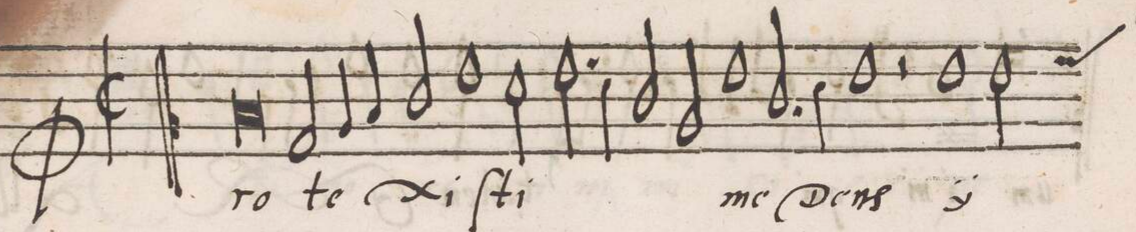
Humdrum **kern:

**kern	**text
*I"CANTVS	*
*clefC2	*
*k[]	*
*met(C|)	*
*M2/1	*
0d	Pro-
=2	=2
2B/	-te-
4c/	.
4d/	.
2e/	-xi-
1g	.
=3	=3
2f\	-ſti
2.g\	.
4f\	.
=4	=4
2e/	.
2c/	.
1g	me
=5	=5
2.e/	De-
4f\	.
1g	-us
=6	=6
*	*ij
2r	.
1g	pro-
*custos:a	*
2g\	-te-
=7	=7
*-	*-
